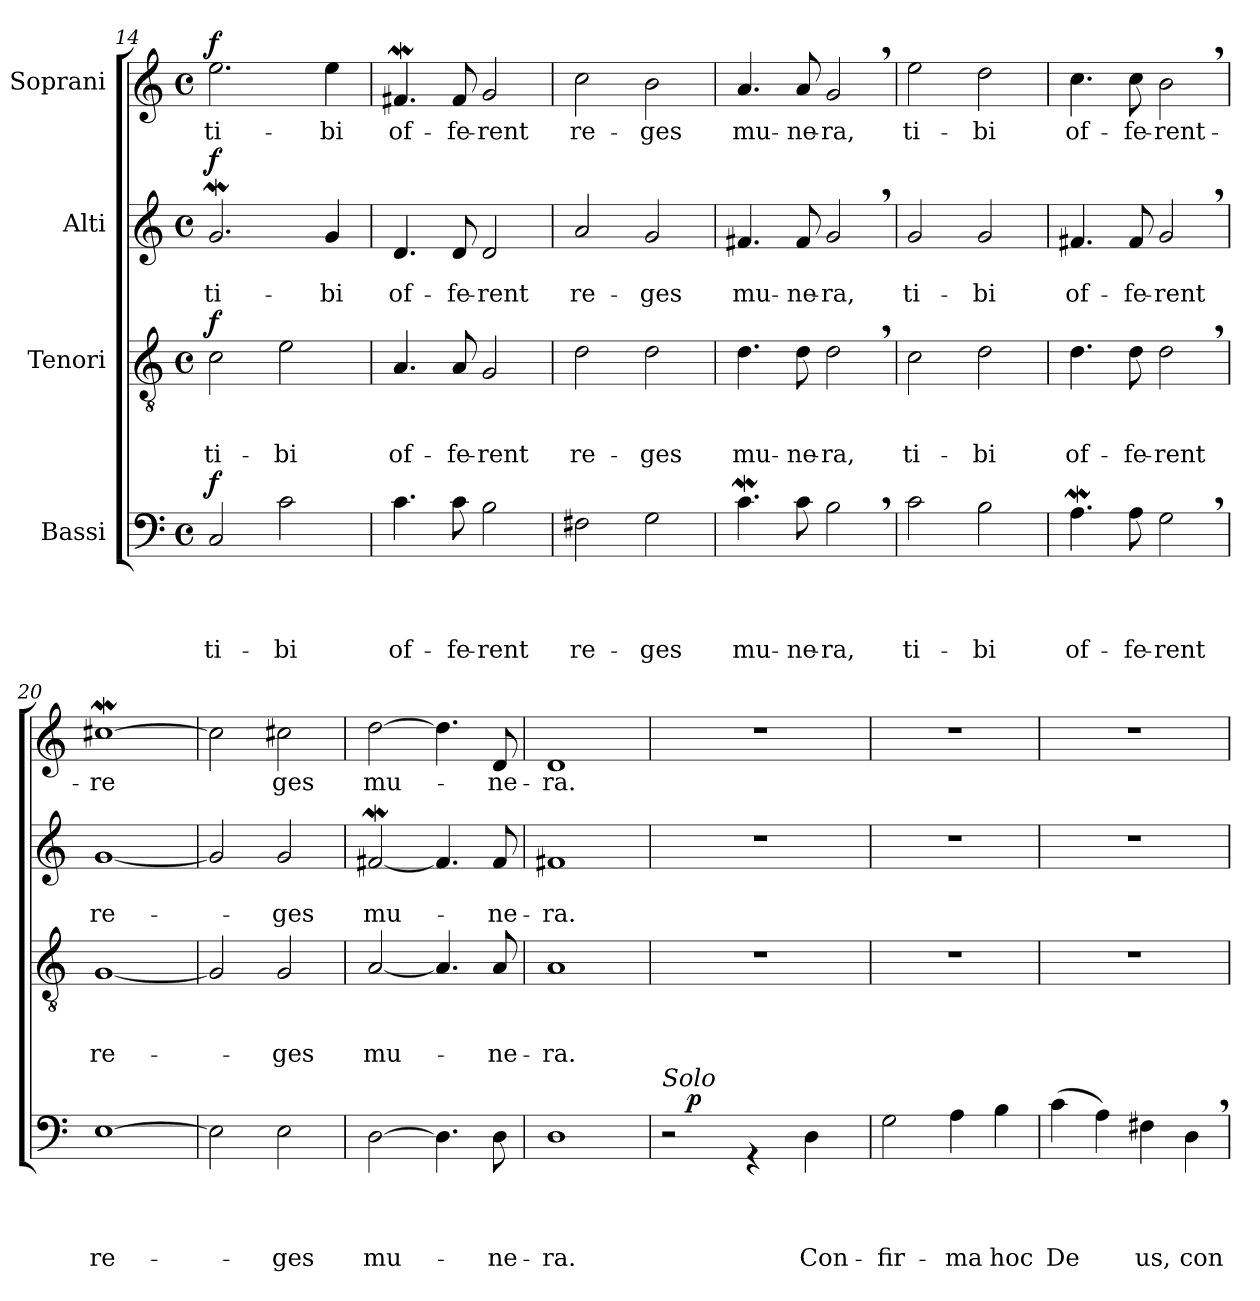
**kern	**text	**text	**text	**text	**dynam	**kern	**text	**text	**text	**dynam	**kern	**text	**text	**dynam	**kern	**text	**dynam
*part4	*part4	*part4	*part4	*part4	*part4	*part3	*part3	*part3	*part3	*part3	*part2	*part2	*part2	*part2	*part1	*part1	*part1
*staff4	*staff4	*staff4	*staff4	*staff4	*staff4	*staff3	*staff3	*staff3	*staff3	*staff3	*staff2	*staff2	*staff2	*staff2	*staff1	*staff1	*staff1
*I"Bassi	*	*	*	*	*	*I"Tenori	*	*	*	*	*I"Alti	*	*	*	*I"Soprani	*	*
*clefF4	*	*	*	*	*	*clefGv2	*	*	*	*	*clefG2	*	*	*	*clefG2	*	*
*k[]	*	*	*	*	*	*k[]	*	*	*	*	*k[]	*	*	*	*k[]	*	*
*C:	*	*	*	*	*	*C:	*	*	*	*	*C:	*	*	*	*C:	*	*
*M4/4	*	*	*	*	*	*M4/4	*	*	*	*	*M4/4	*	*	*	*M4/4	*	*
*met(c)	*	*	*	*	*	*met(c)	*	*	*	*	*met(c)	*	*	*	*met(c)	*	*
=14	=14	=14	=14	=14	=14	=14	=14	=14	=14	=14	=14	=14	=14	=14	=14	=14	=14
!	!	!	!	!LO:LY:b	!LO:DY:a	!	!	!	!LO:LY:b	!LO:DY:a	!	!	!LO:LY:b	!LO:DY:a	!	!LO:LY:b	!LO:DY:a
2C/	.	.	.	ti-	f	2c\	.	.	ti-	f	2.gW/	.	ti-	f	2.ee\	ti-	f
!	!	!	!	!LO:LY:b	!	!	!	!	!LO:LY:b	!	!	!	!	!	!	!	!
2c\	.	.	.	-bi	.	2e\	.	.	-bi	.	.	.	.	.	.	.	.
!	!	!	!	!	!	!	!	!	!	!	!	!	!LO:LY:b	!	!	!LO:LY:b	!
.	.	.	.	.	.	.	.	.	.	.	4g/	.	-bi	.	4ee\	-bi	.
=15	=15	=15	=15	=15	=15	=15	=15	=15	=15	=15	=15	=15	=15	=15	=15	=15	=15
!	!	!	!	!LO:LY:b	!	!	!	!	!LO:LY:b	!	!	!	!LO:LY:b	!	!	!LO:LY:b	!
4.c\	.	.	.	of-	.	4.A/	.	.	of-	.	4.d/	.	of-	.	4.f#XW/	of-	.
!	!	!	!	!LO:LY:b	!	!	!	!	!LO:LY:b	!	!	!	!LO:LY:b	!	!	!LO:LY:b	!
8c\	.	.	.	-fe-	.	8A/	.	.	-fe-	.	8d/	.	-fe-	.	8f#/	-fe-	.
!	!	!	!	!LO:LY:b	!	!	!	!	!LO:LY:b	!	!	!	!LO:LY:b	!	!	!LO:LY:b	!
2B\	.	.	.	-rent	.	2G/	.	.	-rent	.	2d/	.	-rent	.	2g/	-rent	.
=16	=16	=16	=16	=16	=16	=16	=16	=16	=16	=16	=16	=16	=16	=16	=16	=16	=16
!	!	!	!	!LO:LY:b	!	!	!	!	!LO:LY:b	!	!	!	!LO:LY:b	!	!	!LO:LY:b	!
2F#X\	.	.	.	re-	.	2d\	.	.	re-	.	2a/	.	re-	.	2cc\	re-	.
!	!	!	!	!LO:LY:b	!	!	!	!	!LO:LY:b	!	!	!	!LO:LY:b	!	!	!LO:LY:b	!
2G\	.	.	.	-ges	.	2d\	.	.	-ges	.	2g/	.	-ges	.	2b\	-ges	.
=17	=17	=17	=17	=17	=17	=17	=17	=17	=17	=17	=17	=17	=17	=17	=17	=17	=17
!	!	!	!	!LO:LY:b	!	!	!	!	!LO:LY:b	!	!	!	!LO:LY:b	!	!	!LO:LY:b	!
4.cw\	.	.	.	mu-	.	4.d\	.	.	mu-	.	4.f#X/	.	mu-	.	4.a/	mu-	.
!	!	!	!	!LO:LY:b	!	!	!	!	!LO:LY:b	!	!	!	!LO:LY:b	!	!	!LO:LY:b	!
8c\	.	.	.	-ne-	.	8d\	.	.	-ne-	.	8f#/	.	-ne-	.	8a/	-ne-	.
!	!	!	!	!LO:LY:b	!	!	!	!	!LO:LY:b	!	!	!	!LO:LY:b	!	!	!LO:LY:b	!
2B,<\	.	.	.	-ra,	.	2d,<\	.	.	-ra,	.	2g,</	.	-ra,	.	2g,</	-ra,	.
!!LO:LB:g=z
=18	=18	=18	=18	=18	=18	=18	=18	=18	=18	=18	=18	=18	=18	=18	=18	=18	=18
!	!	!	!	!LO:LY:b	!	!	!	!	!LO:LY:b	!	!	!	!LO:LY:b	!	!	!LO:LY:b	!
2c\	.	.	.	ti-	.	2c\	.	.	ti-	.	2g/	.	ti-	.	2ee\	ti-	.
!	!	!	!	!LO:LY:b	!	!	!	!	!LO:LY:b	!	!	!	!LO:LY:b	!	!	!LO:LY:b	!
2B\	.	.	.	-bi	.	2d\	.	.	-bi	.	2g/	.	-bi	.	2dd\	-bi	.
=19	=19	=19	=19	=19	=19	=19	=19	=19	=19	=19	=19	=19	=19	=19	=19	=19	=19
!	!	!	!	!LO:LY:b	!	!	!	!	!LO:LY:b	!	!	!	!LO:LY:b	!	!	!LO:LY:b	!
4.AW\	.	.	.	of-	.	4.d\	.	.	of-	.	4.f#X/	.	of-	.	4.cc\	of-	.
!	!	!	!	!LO:LY:b	!	!	!	!	!LO:LY:b	!	!	!	!LO:LY:b	!	!	!LO:LY:b	!
8A\	.	.	.	-fe-	.	8d\	.	.	-fe-	.	8f#/	.	-fe-	.	8cc\	-fe-	.
!	!	!	!	!LO:LY:b	!	!	!	!	!LO:LY:b	!	!	!	!LO:LY:b	!	!	!LO:LY:b	!
2G,<\	.	.	.	-rent	.	2d,<\	.	.	-rent	.	2g,</	.	-rent	.	2b,>\	-rent-	.
=20	=20	=20	=20	=20	=20	=20	=20	=20	=20	=20	=20	=20	=20	=20	=20	=20	=20
!	!	!	!	!LO:LY:b	!	!	!	!	!LO:LY:b	!	!	!	!LO:LY:b	!	!	!LO:LY:b	!
[>1E	.	.	.	re-	.	[<1G	.	.	re-	.	[<1g	.	re-	.	[>1cc#XW	-re	.
=21	=21	=21	=21	=21	=21	=21	=21	=21	=21	=21	=21	=21	=21	=21	=21	=21	=21
2E\]	.	.	.	.	.	2G/]	.	.	.	.	2g/]	.	.	.	2cc#\]	.	.
!	!	!	!	!LO:LY:b	!	!	!	!	!LO:LY:b	!	!	!	!LO:LY:b	!	!	!LO:LY:b	!
2E\	.	.	.	-ges	.	2G/	.	.	-ges	.	2g/	.	-ges	.	2cc#X\	ges	.
=22	=22	=22	=22	=22	=22	=22	=22	=22	=22	=22	=22	=22	=22	=22	=22	=22	=22
!	!	!	!	!LO:LY:b	!	!	!	!	!LO:LY:b	!	!	!	!LO:LY:b	!	!	!LO:LY:b	!
[>2D\	.	.	.	mu-	.	[<2A/	.	.	mu-	.	[<2f#XW/	.	mu-	.	[>2dd\	mu-	.
4.D\]	.	.	.	.	.	4.A/]	.	.	.	.	4.f#/]	.	.	.	4.dd\]	.	.
!	!	!	!	!LO:LY:b	!	!	!	!	!LO:LY:b	!	!	!	!LO:LY:b	!	!	!LO:LY:b	!
8D\	.	.	.	-ne-	.	8A/	.	.	-ne-	.	8f#/	.	-ne-	.	8d/	-ne-	.
=23	=23	=23	=23	=23	=23	=23	=23	=23	=23	=23	=23	=23	=23	=23	=23	=23	=23
!	!	!	!	!LO:LY:b	!	!	!	!	!LO:LY:b	!	!	!	!LO:LY:b	!	!	!LO:LY:b	!
1D	.	.	.	-ra.	.	1A	.	.	-ra.	.	1f#X	.	-ra.	.	1d	-ra.	.
!!LO:LB:g=z
=24	=24	=24	=24	=24	=24	=24	=24	=24	=24	=24	=24	=24	=24	=24	=24	=24	=24
*^	*	*	*	*	*	*	*	*	*	*	*	*	*	*	*	*	*
!LO:TX:a:i:t=Solo	!	!	!	!	!	!	!	!	!	!	!	!	!	!	!	!	!	!
2r	16.ryy	.	.	.	.	.	1r	.	.	.	.	1r	.	.	.	1r	.	.
!	!	!	!	!	!	!LO:DY:a	!	!	!	!	!	!	!	!	!	!	!	!
.	2ryy	.	.	.	.	p	.	.	.	.	.	.	.	.	.	.	.	.
4rGG	.	.	.	.	.	.	.	.	.	.	.	.	.	.	.	.	.	.
.	4ryy	.	.	.	.	.	.	.	.	.	.	.	.	.	.	.	.	.
!	!	!	!	!	!LO:LY:b	!	!	!	!	!	!	!	!	!	!	!	!	!
4D\	.	.	.	.	Con-	.	.	.	.	.	.	.	.	.	.	.	.	.
.	8ryy	.	.	.	.	.	.	.	.	.	.	.	.	.	.	.	.	.
.	32ryy	.	.	.	.	.	.	.	.	.	.	.	.	.	.	.	.	.
=25	=25	=25	=25	=25	=25	=25	=25	=25	=25	=25	=25	=25	=25	=25	=25	=25	=25	=25
!	!	!	!	!	!LO:LY:b	!	!	!	!	!	!	!	!	!	!	!	!	!
*v	*v	*	*	*	*	*	*	*	*	*	*	*	*	*	*	*	*	*
2G\	.	.	.	-fir-	.	1r	.	.	.	.	1r	.	.	.	1r	.	.
!	!	!	!	!LO:LY:b	!	!	!	!	!	!	!	!	!	!	!	!	!
4A\	.	.	.	-ma	.	.	.	.	.	.	.	.	.	.	.	.	.
!	!	!	!	!LO:LY:b	!	!	!	!	!	!	!	!	!	!	!	!	!
4B\	.	.	.	hoc	.	.	.	.	.	.	.	.	.	.	.	.	.
=26	=26	=26	=26	=26	=26	=26	=26	=26	=26	=26	=26	=26	=26	=26	=26	=26	=26
!	!	!	!	!LO:LY:b	!	!	!	!	!	!	!	!	!	!	!	!	!
(>4c\	.	.	.	De	.	1r	.	.	.	.	1r	.	.	.	1r	.	.
4A\)	.	.	.	.	.	.	.	.	.	.	.	.	.	.	.	.	.
!	!	!	!	!LO:LY:b	!	!	!	!	!	!	!	!	!	!	!	!	!
4F#X\	.	.	.	us,	.	.	.	.	.	.	.	.	.	.	.	.	.
!	!	!	!	!LO:LY:b	!	!	!	!	!	!	!	!	!	!	!	!	!
4D,<\	.	.	.	con-	.	.	.	.	.	.	.	.	.	.	.	.	.
=	=	=	=	=	=	=	=	=	=	=	=	=	=	=	=	=	=
*-	*-	*-	*-	*-	*-	*-	*-	*-	*-	*-	*-	*-	*-	*-	*-	*-	*-
